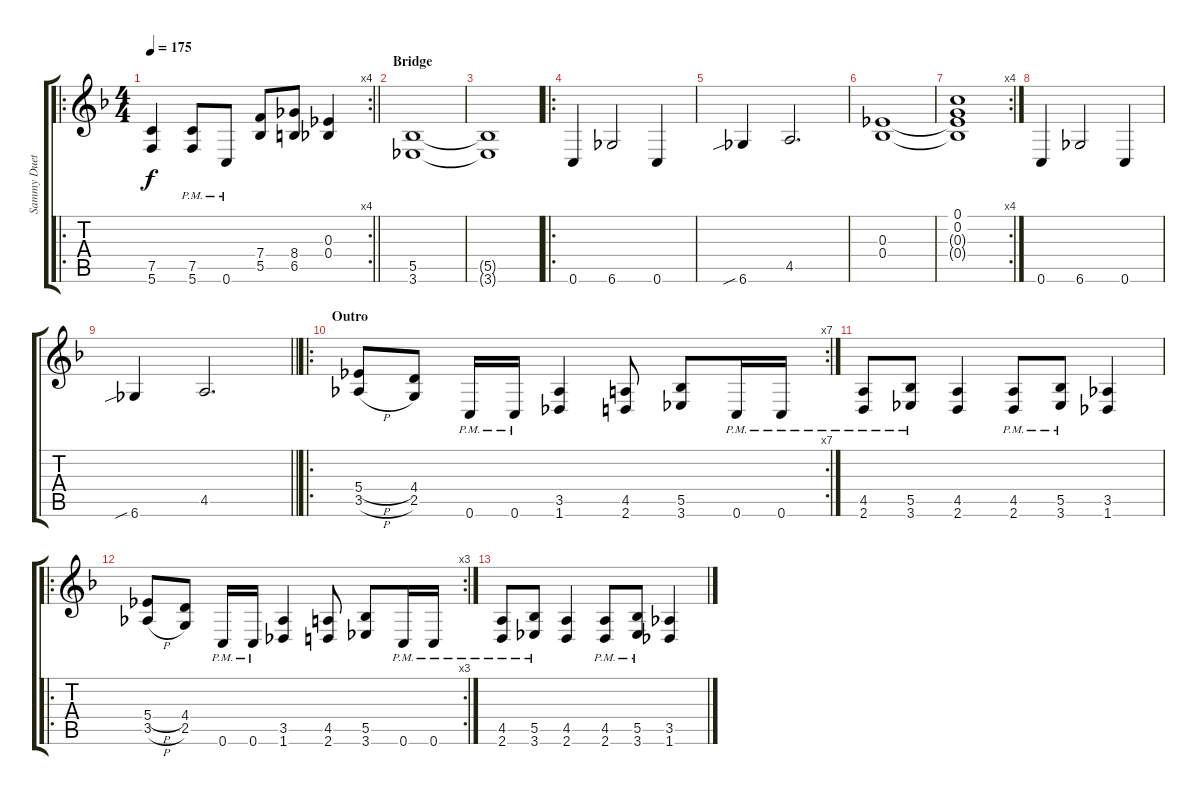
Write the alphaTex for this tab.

\track ("Sammy Duet" "Sammy Duet") {instrument distortionguitar}
\staff {score tabs}
\tuning (C4 G3 Eb3 Bb2 F2 C2) {hide}
\ro
\rc 4
\ts (4 4)
\tempo 175
\clef g2
\barLineRight lightlight
\ks f
(7.5 5.6).4{dy f} (7.5{pm} 5.6{pm}).8 0.6{pm}.8 (7.4 5.5).8 (8.4 6.5).8 (0.3 0.4).4 |
\section ("" "Bridge")
(5.5 3.6).1 |
(5.5{t} 3.6{t}).1 |
\ro
0.6.4 6.6.2 0.6.4 |
6.6{sib}.4 4.5.2{d} |
(0.3 0.4).1 |
\rc 4
(0.1 0.2 0.3{t} 0.4{t}).1 |
0.6.4 6.6.2 0.6.4 |
\barLineRight lightlight
6.6{sib}.4 4.5.2{d} |
\ro
\rc 7
\section ("" "Outro")
(5.4{h} 3.5{h}).8 (4.4 2.5).8 0.6{pm}.16 0.6{pm}.16 (3.5 1.6).4 (4.5 2.6).8 (5.5 3.6).8 0.6{pm}.16 0.6{pm}.16 |
(4.5{pm} 2.6{pm}).8 (5.5{pm} 3.6{pm}).8 (4.5 2.6).4 (4.5{pm} 2.6{pm}).8 (5.5{pm} 3.6{pm}).8 (3.5 1.6).4 |
\ro
\rc 3
(5.4{h} 3.5{h}).8 (4.4 2.5).8 0.6{pm}.16 0.6{pm}.16 (3.5 1.6).4 (4.5 2.6).8 (5.5 3.6).8 0.6{pm}.16 0.6{pm}.16 |
(4.5{pm} 2.6{pm}).8 (5.5{pm} 3.6{pm}).8 (4.5 2.6).4 (4.5{pm} 2.6{pm}).8 (5.5{pm} 3.6{pm}).8 (3.5 1.6).4
